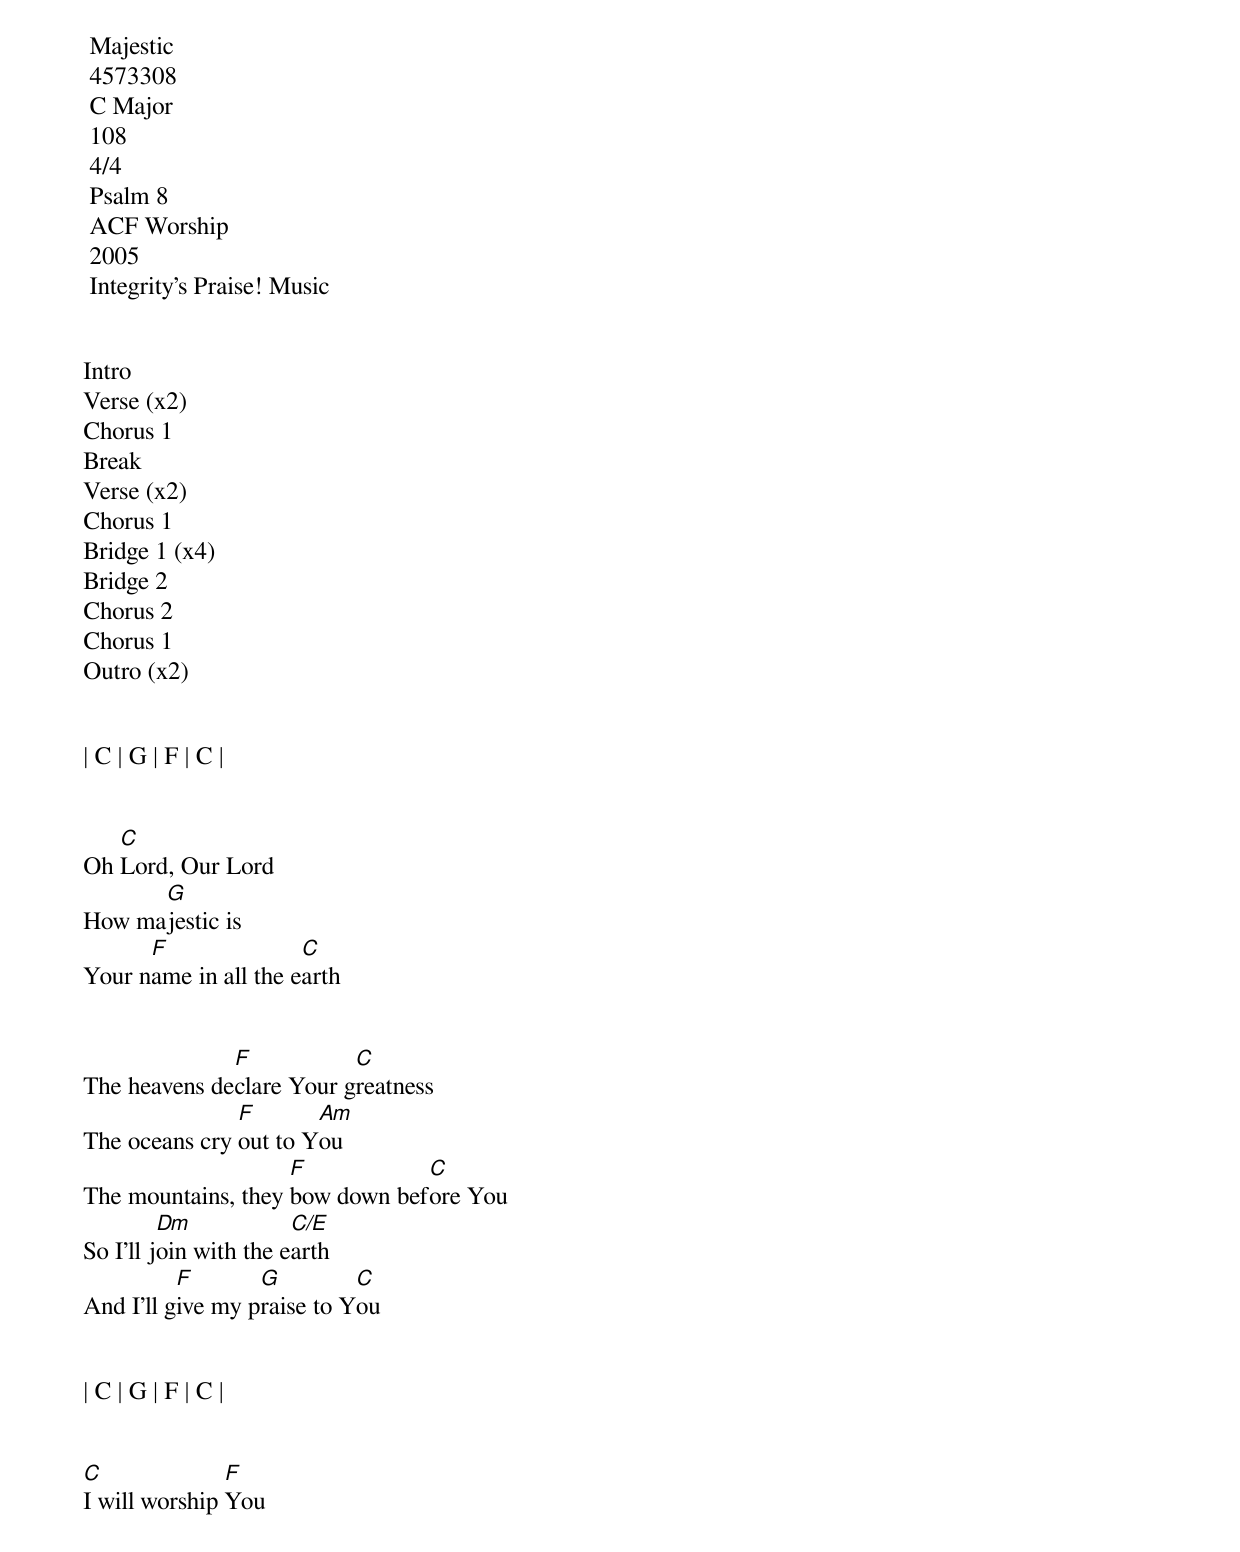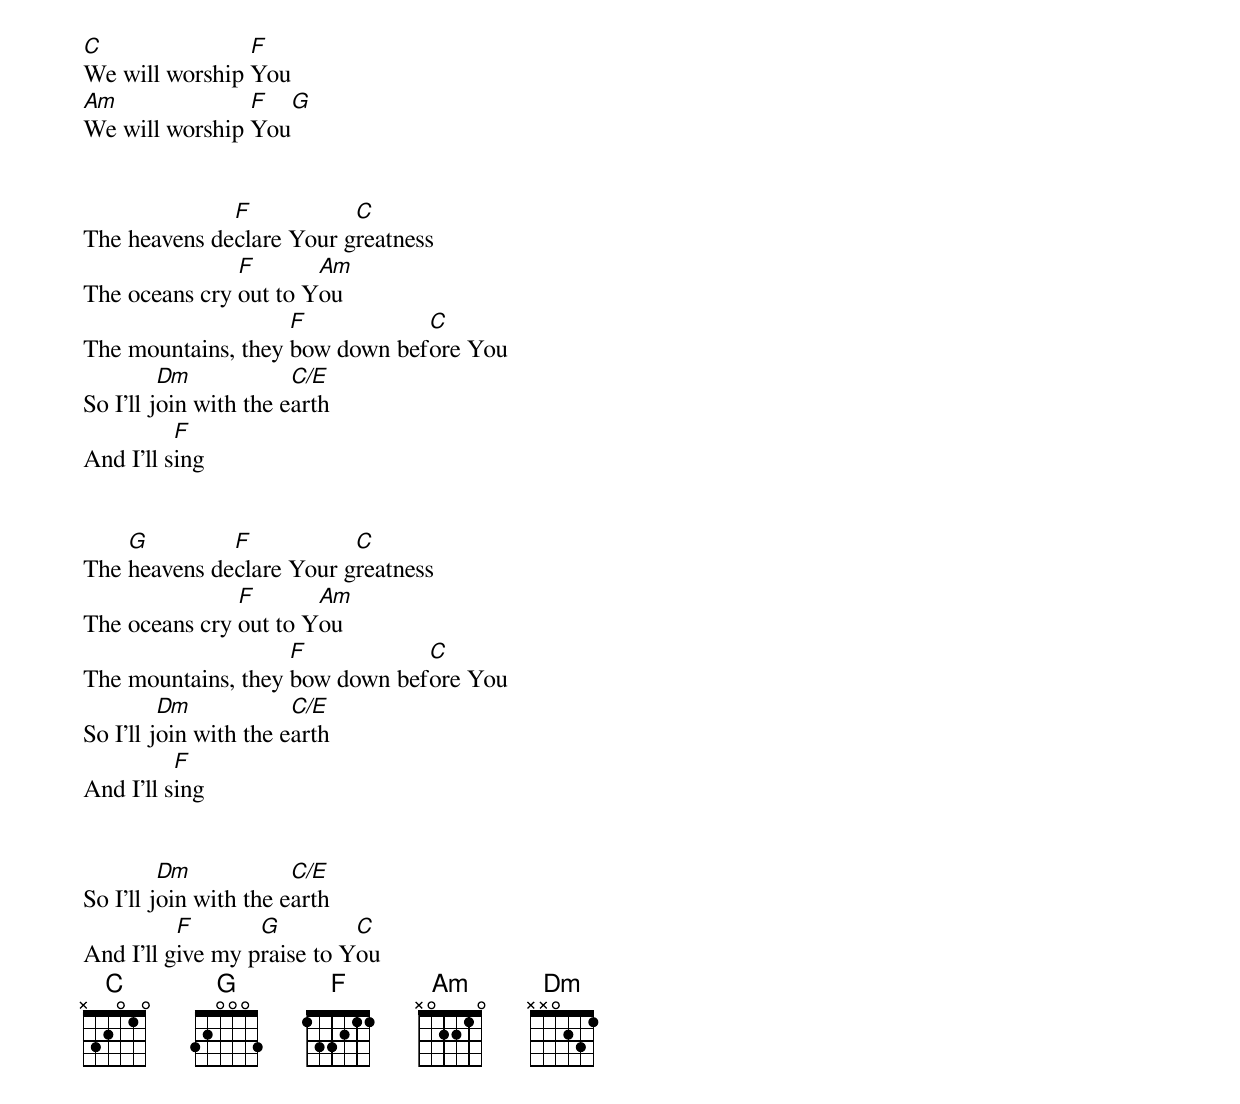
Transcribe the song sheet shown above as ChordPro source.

<song> Majestic
<ccli> 4573308
<key> C Major
<bpm> 108
<signature> 4/4
<verse> Psalm 8
<arranger> ACF Worship
<year> 2005
<publisher> Integrity's Praise! Music

<order>
Intro
Verse (x2)
Chorus 1
Break
Verse (x2)
Chorus 1
Bridge 1 (x4)
Bridge 2
Chorus 2
Chorus 1
Outro (x2)

<Intro>
| C | G | F | C |

<Verse>
Oh [C]Lord, Our Lord
How ma[G]jestic is
Your n[F]ame in all the e[C]arth

<Chorus 1>
The heavens de[F]clare Your g[C]reatness
The oceans cry [F]out to Y[Am]ou
The mountains, they [F]bow down bef[C]ore You
So I'll j[Dm]oin with the e[C/E]arth
And I'll g[F]ive my p[G]raise to Y[C]ou

<Break>
| C | G | F | C |

<Bridge 1>
[C]I will worship [F]You

<Bridge 2>
[C]We will worship [F]You
[Am]We will worship [F]You[G]

<Chorus 2>
The heavens de[F]clare Your g[C]reatness
The oceans cry [F]out to Y[Am]ou
The mountains, they [F]bow down bef[C]ore You
So I'll j[Dm]oin with the e[C/E]arth
And I'll s[F]ing

<Chorus 3>
The [G]heavens de[F]clare Your g[C]reatness
The oceans cry [F]out to Y[Am]ou
The mountains, they [F]bow down bef[C]ore You
So I'll j[Dm]oin with the e[C/E]arth
And I'll s[F]ing

<Outro>
So I'll j[Dm]oin with the e[C/E]arth
And I'll g[F]ive my p[G]raise to Y[C]ou
